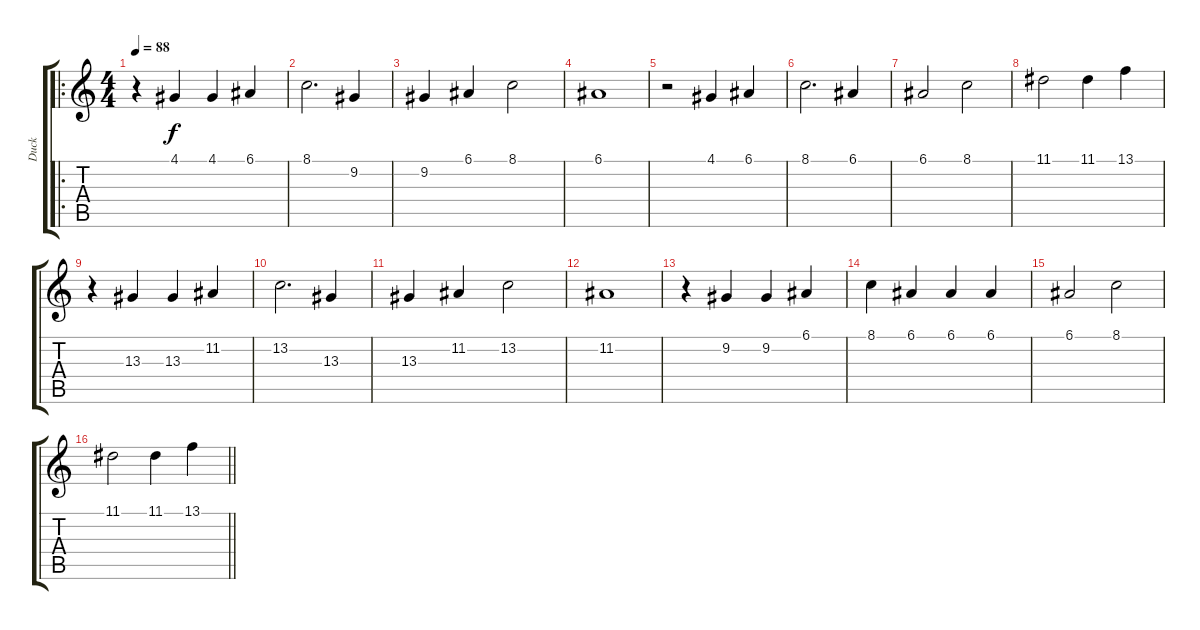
\track ("Duck" "Duck") {solo instrument acousticgrandpiano}
\staff {score tabs}
\tuning (E4 B3 G3 D3 A2 E2) {hide}
\ro
\ts (4 4)
\tempo 88
\clef g2
\ks c
r.4{dy f instrument acousticgrandpiano} 4.1.4 4.1.4 6.1.4 |
8.1.2{d} 9.2.4 |
9.2.4 6.1.4 8.1.2 |
6.1.1 |
r.2 4.1.4 6.1.4 |
8.1.2{d} 6.1.4 |
6.1.2 8.1.2 |
11.1.2 11.1.4 13.1.4 |
r.4 13.3.4 13.3.4 11.2.4 |
13.2.2{d} 13.3.4 |
13.3.4 11.2.4 13.2.2 |
11.2.1 |
r.4 9.2.4 9.2.4 6.1.4 |
8.1.4 6.1.4 6.1.4 6.1.4 |
6.1.2 8.1.2 |
\barLineRight lightlight
11.1.2 11.1.4 13.1.4
